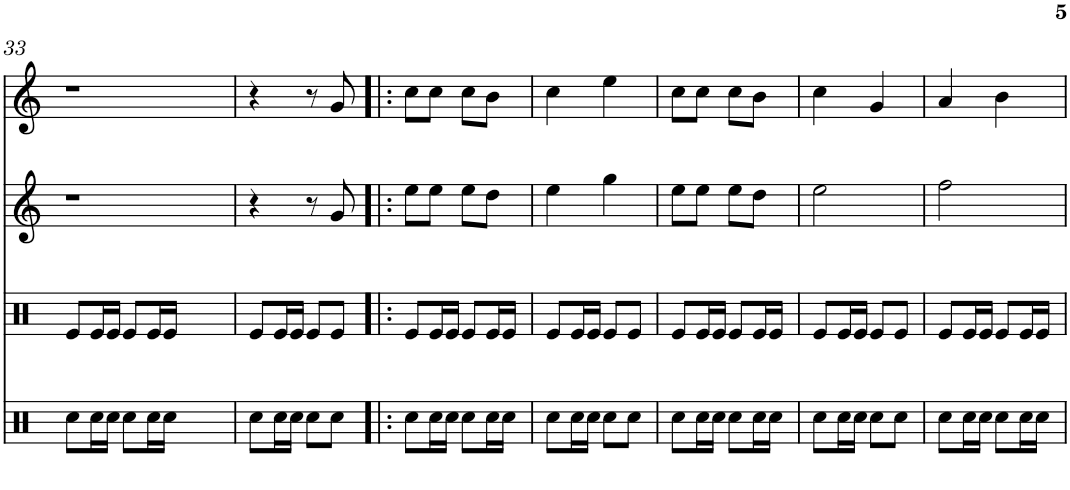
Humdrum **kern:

**kern	**kern	**kern	**kern
*part4	*part3	*part2	*part1
*staff4	*staff3	*staff2	*staff1
*I"Timbal fondo	*I"Timbal	*I"Gralla 2	*I"Gralla 1
!!LO:PB:g=z
*clefX	*clefX	*clefG2	*clefG2
*k[]	*k[]	*k[]	*k[]
*M2/4	*M2/4	*M2/4	*M2/4
=33	=33	=33	=33
8cc\L	8e/L	2r	2r
16cc\L	16e/L	.	.
16cc\JJ	16e/JJ	.	.
8cc\L	8e/L	.	.
16cc\L	16e/L	.	.
16cc\JJ	16e/JJ	.	.
2ryy	2ryy	2ryy	2ryy
=34	=34	=34	=34
8cc\L	8e/L	4r	4r
16cc\L	16e/L	.	.
16cc\JJ	16e/JJ	.	.
8cc\L	8e/L	8r	8r
8cc\J	8e/J	8g/	8g/
=35!|:	=35!|:	=35!|:	=35!|:
8cc\L	8e/L	8ee\L	8cc\L
16cc\L	16e/L	8ee\J	8cc\J
16cc\JJ	16e/JJ	.	.
8cc\L	8e/L	8ee\L	8cc\L
16cc\L	16e/L	8dd\J	8b\J
16cc\JJ	16e/JJ	.	.
=36	=36	=36	=36
8cc\L	8e/L	4ee\	4cc\
16cc\L	16e/L	.	.
16cc\JJ	16e/JJ	.	.
8cc\L	8e/L	4gg\	4ee\
8cc\J	8e/J	.	.
=37	=37	=37	=37
8cc\L	8e/L	8ee\L	8cc\L
16cc\L	16e/L	8ee\J	8cc\J
16cc\JJ	16e/JJ	.	.
8cc\L	8e/L	8ee\L	8cc\L
16cc\L	16e/L	8dd\J	8b\J
16cc\JJ	16e/JJ	.	.
=38	=38	=38	=38
8cc\L	8e/L	2ee\	4cc\
16cc\L	16e/L	.	.
16cc\JJ	16e/JJ	.	.
8cc\L	8e/L	.	4g/
8cc\J	8e/J	.	.
=39	=39	=39	=39
8cc\L	8e/L	2ff\	4a/
16cc\L	16e/L	.	.
16cc\JJ	16e/JJ	.	.
8cc\L	8e/L	.	4b\
16cc\L	16e/L	.	.
16cc\JJ	16e/JJ	.	.
=	=	=	=
*-	*-	*-	*-
